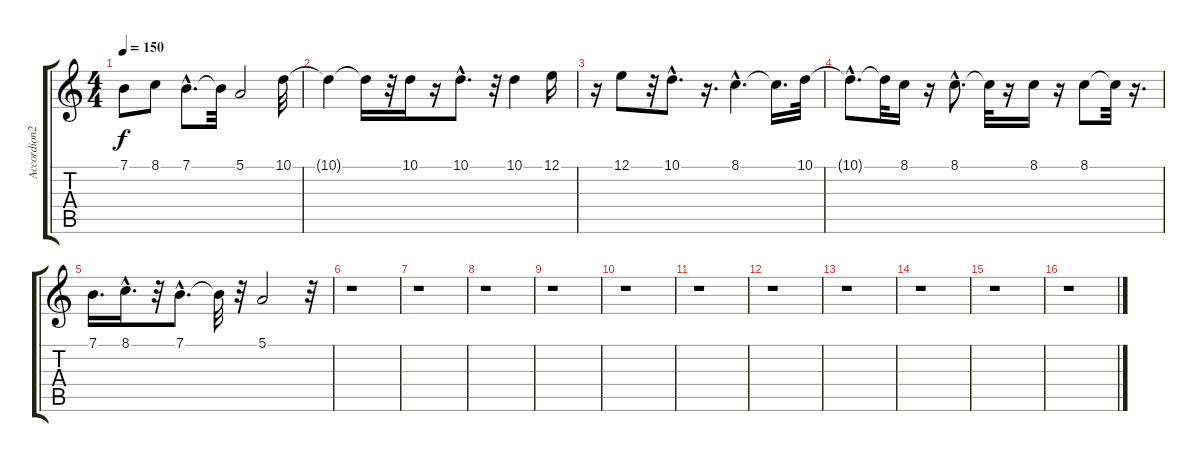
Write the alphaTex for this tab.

\track ("Accordion2" "Accordion2") {instrument accordion}
\staff {score tabs}
\tuning (E4 B3 G3 D3 A2 E2) {hide}
\ts (4 4)
\tempo 150
\clef g2
\ks c
7.1.8{dy f} 8.1.8 7.1{hac}.8{d} 7.1{t}.32 5.1.2 10.1.32 |
10.1{t}.4 10.1{t}.16 r.32 10.1.16 r.16 10.1{hac}.8{d} r.32 10.1.4 12.1.16 |
r.16 12.1.8 r.32 10.1{hac}.8{d} r.16{d} 8.1{hac}.4{d} 8.1{t}.16{d} 10.1.32 |
10.1{hac t}.8{d} 10.1{t}.32 8.1.16 r.16 8.1{hac}.8{d} 8.1{t}.32 r.16 8.1.16 r.16 8.1.8 8.1{t}.32 r.16{d} |
7.1.16{d} 8.1{hac}.16{d} r.32 7.1{hac}.8{d} 7.1{t}.32 r.32 5.1.2 r.32 |
r.1 |
r.1 |
r.1 |
r.1 |
r.1 |
r.1 |
r.1 |
r.1 |
r.1 |
r.1 |
r.1
